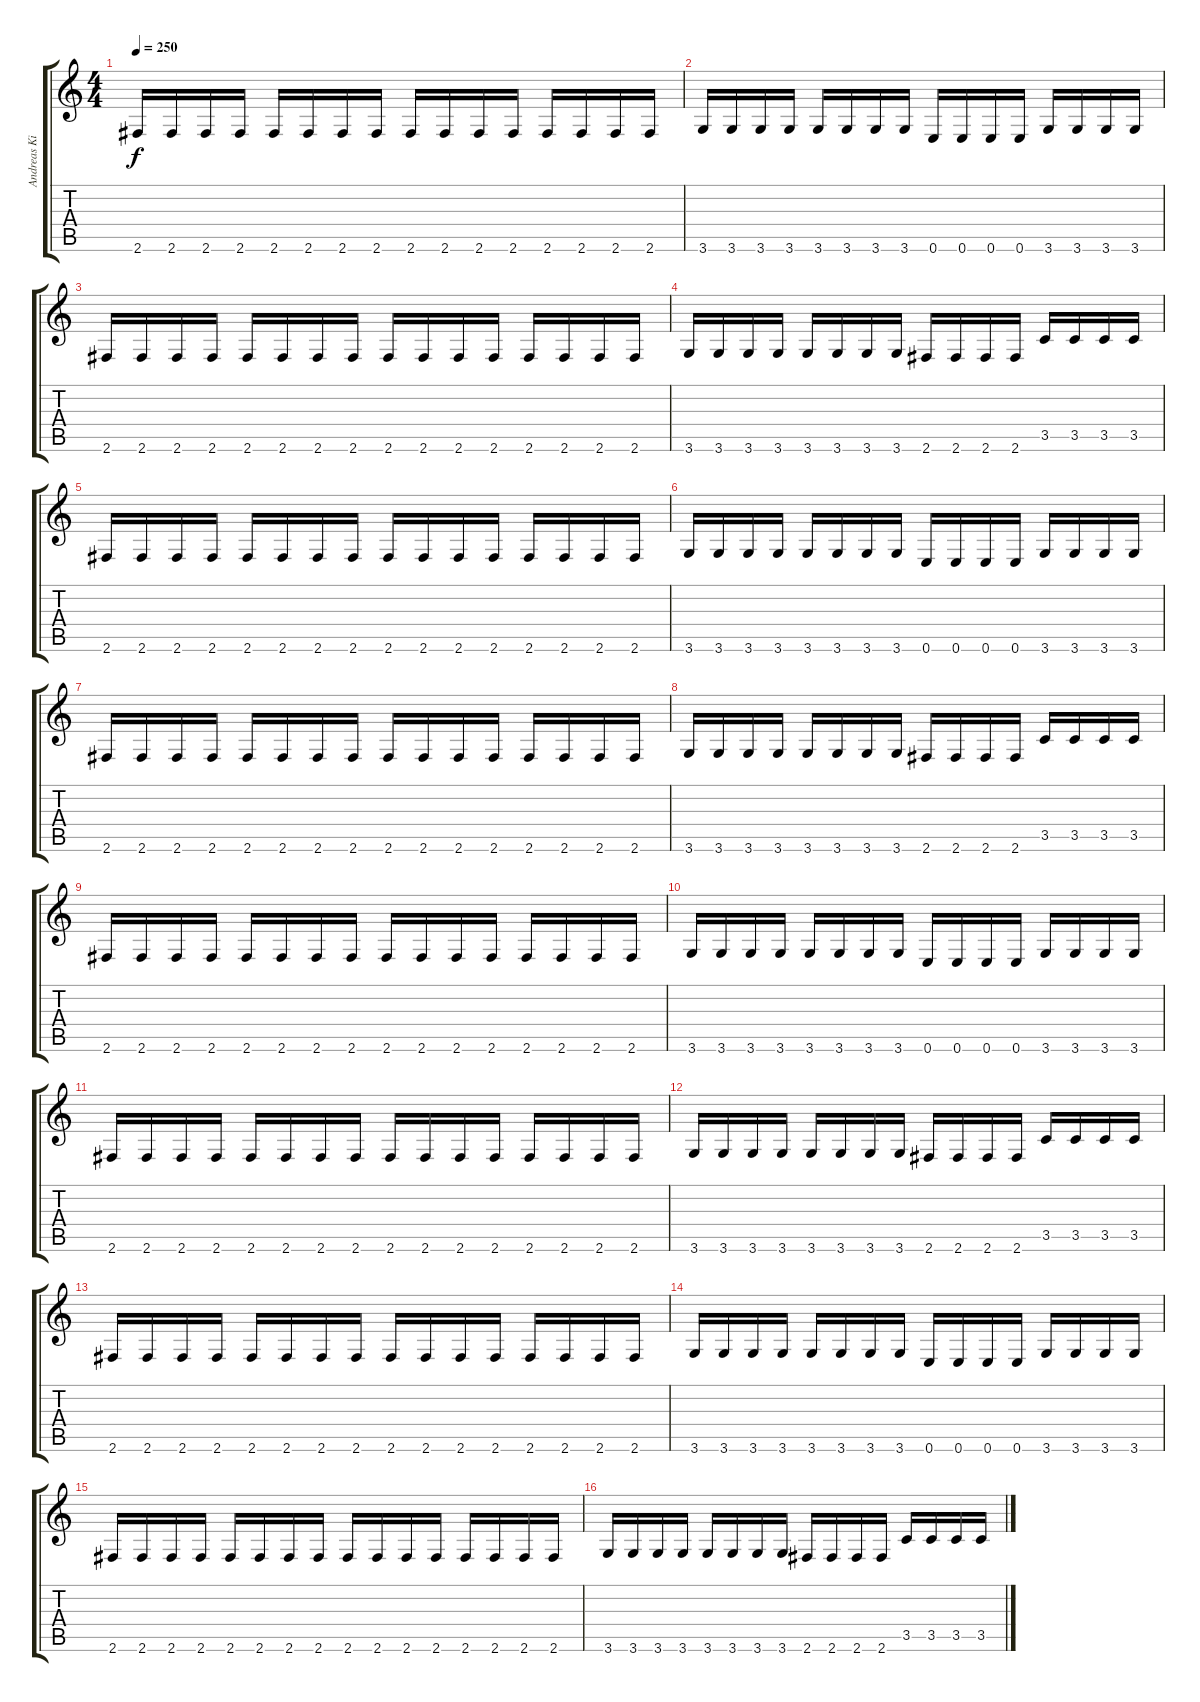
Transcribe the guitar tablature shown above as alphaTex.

\track ("Andreas Kisser" "Andreas Ki") {instrument distortionguitar}
\staff {score tabs}
\tuning (E4 B3 G3 D3 A2 E2) {hide}
\ts (4 4)
\tempo 250
\clef g2
\ks c
2.6.16{dy f} 2.6.16 2.6.16 2.6.16 2.6.16 2.6.16 2.6.16 2.6.16 2.6.16 2.6.16 2.6.16 2.6.16 2.6.16 2.6.16 2.6.16 2.6.16 |
3.6.16 3.6.16 3.6.16 3.6.16 3.6.16 3.6.16 3.6.16 3.6.16 0.6.16 0.6.16 0.6.16 0.6.16 3.6.16 3.6.16 3.6.16 3.6.16 |
2.6.16 2.6.16 2.6.16 2.6.16 2.6.16 2.6.16 2.6.16 2.6.16 2.6.16 2.6.16 2.6.16 2.6.16 2.6.16 2.6.16 2.6.16 2.6.16 |
3.6.16 3.6.16 3.6.16 3.6.16 3.6.16 3.6.16 3.6.16 3.6.16 2.6.16 2.6.16 2.6.16 2.6.16 3.5.16 3.5.16 3.5.16 3.5.16 |
2.6.16 2.6.16 2.6.16 2.6.16 2.6.16 2.6.16 2.6.16 2.6.16 2.6.16 2.6.16 2.6.16 2.6.16 2.6.16 2.6.16 2.6.16 2.6.16 |
3.6.16 3.6.16 3.6.16 3.6.16 3.6.16 3.6.16 3.6.16 3.6.16 0.6.16 0.6.16 0.6.16 0.6.16 3.6.16 3.6.16 3.6.16 3.6.16 |
2.6.16 2.6.16 2.6.16 2.6.16 2.6.16 2.6.16 2.6.16 2.6.16 2.6.16 2.6.16 2.6.16 2.6.16 2.6.16 2.6.16 2.6.16 2.6.16 |
3.6.16 3.6.16 3.6.16 3.6.16 3.6.16 3.6.16 3.6.16 3.6.16 2.6.16 2.6.16 2.6.16 2.6.16 3.5.16 3.5.16 3.5.16 3.5.16 |
2.6.16 2.6.16 2.6.16 2.6.16 2.6.16 2.6.16 2.6.16 2.6.16 2.6.16 2.6.16 2.6.16 2.6.16 2.6.16 2.6.16 2.6.16 2.6.16 |
3.6.16 3.6.16 3.6.16 3.6.16 3.6.16 3.6.16 3.6.16 3.6.16 0.6.16 0.6.16 0.6.16 0.6.16 3.6.16 3.6.16 3.6.16 3.6.16 |
2.6.16 2.6.16 2.6.16 2.6.16 2.6.16 2.6.16 2.6.16 2.6.16 2.6.16 2.6.16 2.6.16 2.6.16 2.6.16 2.6.16 2.6.16 2.6.16 |
3.6.16 3.6.16 3.6.16 3.6.16 3.6.16 3.6.16 3.6.16 3.6.16 2.6.16 2.6.16 2.6.16 2.6.16 3.5.16 3.5.16 3.5.16 3.5.16 |
2.6.16 2.6.16 2.6.16 2.6.16 2.6.16 2.6.16 2.6.16 2.6.16 2.6.16 2.6.16 2.6.16 2.6.16 2.6.16 2.6.16 2.6.16 2.6.16 |
3.6.16 3.6.16 3.6.16 3.6.16 3.6.16 3.6.16 3.6.16 3.6.16 0.6.16 0.6.16 0.6.16 0.6.16 3.6.16 3.6.16 3.6.16 3.6.16 |
2.6.16 2.6.16 2.6.16 2.6.16 2.6.16 2.6.16 2.6.16 2.6.16 2.6.16 2.6.16 2.6.16 2.6.16 2.6.16 2.6.16 2.6.16 2.6.16 |
3.6.16 3.6.16 3.6.16 3.6.16 3.6.16 3.6.16 3.6.16 3.6.16 2.6.16 2.6.16 2.6.16 2.6.16 3.5.16 3.5.16 3.5.16 3.5.16
